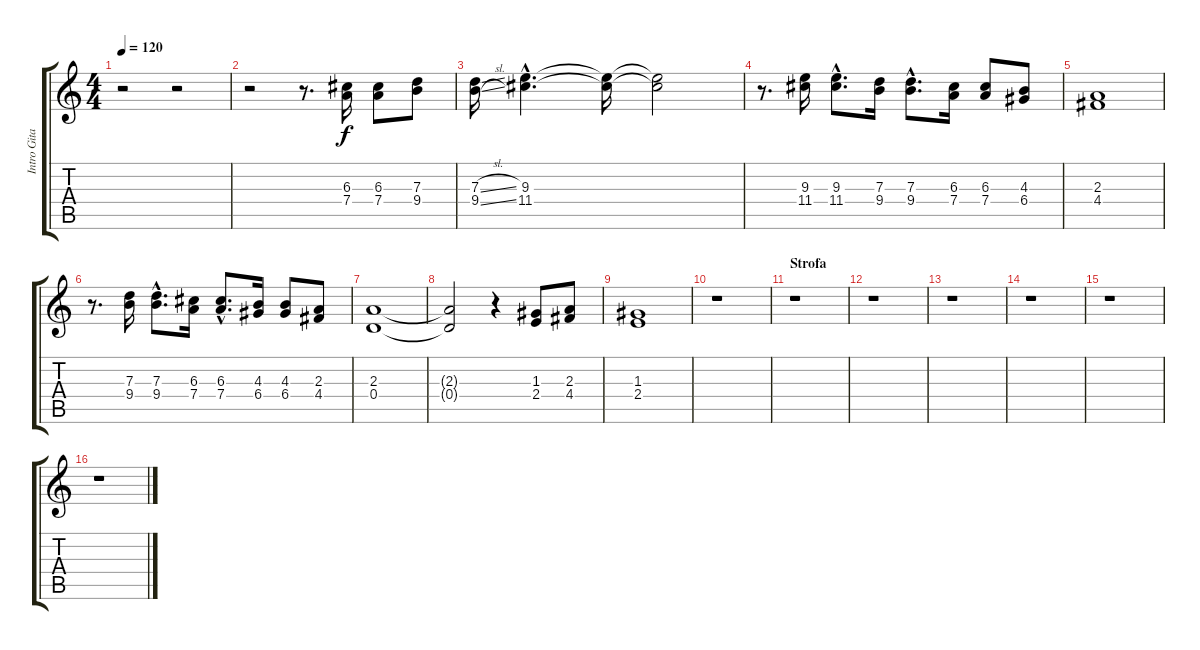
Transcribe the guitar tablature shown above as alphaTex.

\track ("Intro Gitara 2" "Intro Gita") {instrument acousticguitarsteel}
\staff {score tabs}
\tuning (E4 B3 G3 D3 A2 E2) {hide}
\ts (4 4)
\tempo 120
\tempo 84
\tempo 120
\clef g2
\ks c
r.2{dy f instrument acousticguitarsteel} r.2 |
r.2 r.8{d} (6.3 7.4).16 (6.3 7.4).8 (7.3 9.4).8 |
(7.3{sl} 9.4{sl}).16 (9.3{hac} 11.4{hac}).4{d} (9.3{t} 11.4{t}).16 (9.3{t} 11.4{t}).2 |
r.8{d} (9.3 11.4).16 (9.3{hac} 11.4{hac}).8{d} (7.3 9.4).16 (7.3{hac} 9.4{hac}).8{d} (6.3 7.4).16 (6.3 7.4).8 (4.3 6.4).8 |
(2.3 4.4).1 |
r.8{d} (7.3 9.4).16 (7.3{hac} 9.4{hac}).8{d} (6.3 7.4).16 (6.3{hac} 7.4{hac}).8{d} (4.3 6.4).16 (4.3 6.4).8 (2.3 4.4).8 |
(2.3 0.4).1 |
(2.3{t} 0.4{t}).2 r.4 (1.3 2.4).8 (2.3 4.4).8 |
(1.3 2.4).1 |
r.1 |
\section ("" "Strofa")
r.1 |
r.1 |
r.1 |
r.1 |
r.1 |
r.1
